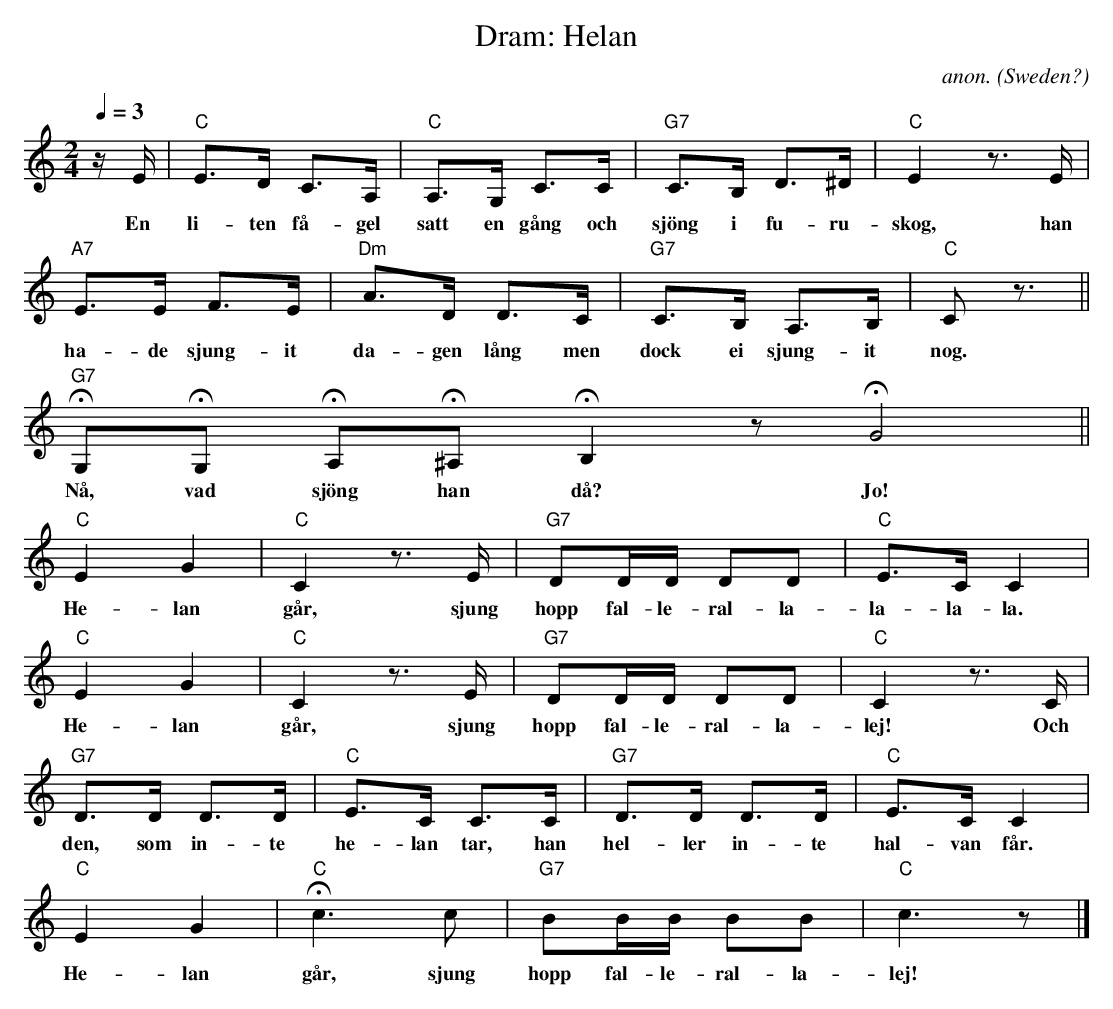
X:1
T:Dram: Helan
C:anon.
O:Sweden?
M:2/4
L:1/8
Q:1/4=3D124
K:C
z/ E/|"C"E>D C>A,|"C"A,>G, C>C|"G7"C>B, D>^D|"C"E2 z>E|
w:En li-ten f\aa-gel satt en g\aang och sj\"ong i fu-ru-skog, han
"A7"E>E F>E|"Dm"A>D D>C|"G7"C>B, A,>B,|"C"C z3/2||
w:ha-de sjung-it da-gen l\aang men dock ei sjung-it nog.
"G7"HG,HG, HA,H^A,HB,2 z HG4||
w:N\aa, vad sj\"ong han d\aa? Jo!
"C"E2G2|"C"C2 z>E|"G7"DD/D/ DD|"C"E>C C2|
w:He-lan g\aar, sjung hopp fal-le-ral-la-la-la-la.
"C"E2G2|"C"C2 z>E|"G7"DD/D/ DD|"C"C2 z>C|
w:He-lan g\aar, sjung hopp fal-le-ral-la-lej! Och
"G7"D>D D>D|"C"E>C C>C|"G7"D>D D>D|"C"E>C C2|
w:den, som in-te he-lan tar, han hel-ler in-te hal-van f\aar.
"C"E2 G2|"C"Hc3 c|"G7"BB/B/ BB|"C"c3 z|]
w:He-lan g\aar, sjung hopp fal-le-ral-la-lej!
